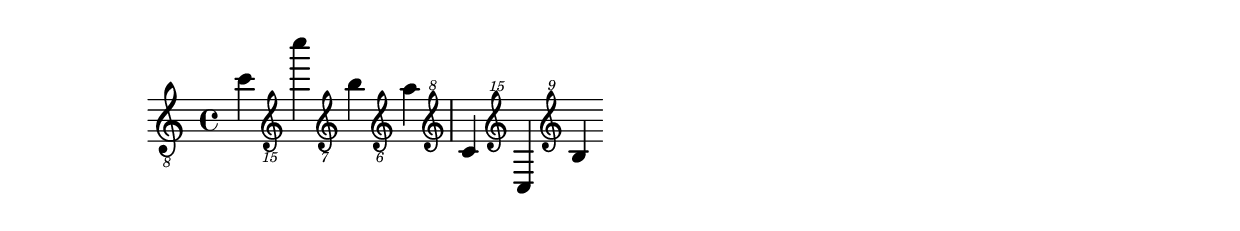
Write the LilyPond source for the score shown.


\version "2.4.0" \header {

    texidoc = "Octavation signs may be added to clefs.  These
octavation signs may be placed below or above (meaning an octave
higher or lower), and can take any value, including 15 for two octaves."

}

\score { 

	\relative c'' {

	    \clef "G_8"
	    c4
	    \clef "G_15"
	    c4
	    \clef "G_7"
	    c4
	    \clef "G_6"
	    c4 
	    \clef "G^8"
	    c4 
	    \clef "G^15"
	    c4 
	    \clef "G^9"
	    c4 
}
	 \layout { raggedright = ##t  }
	     }
